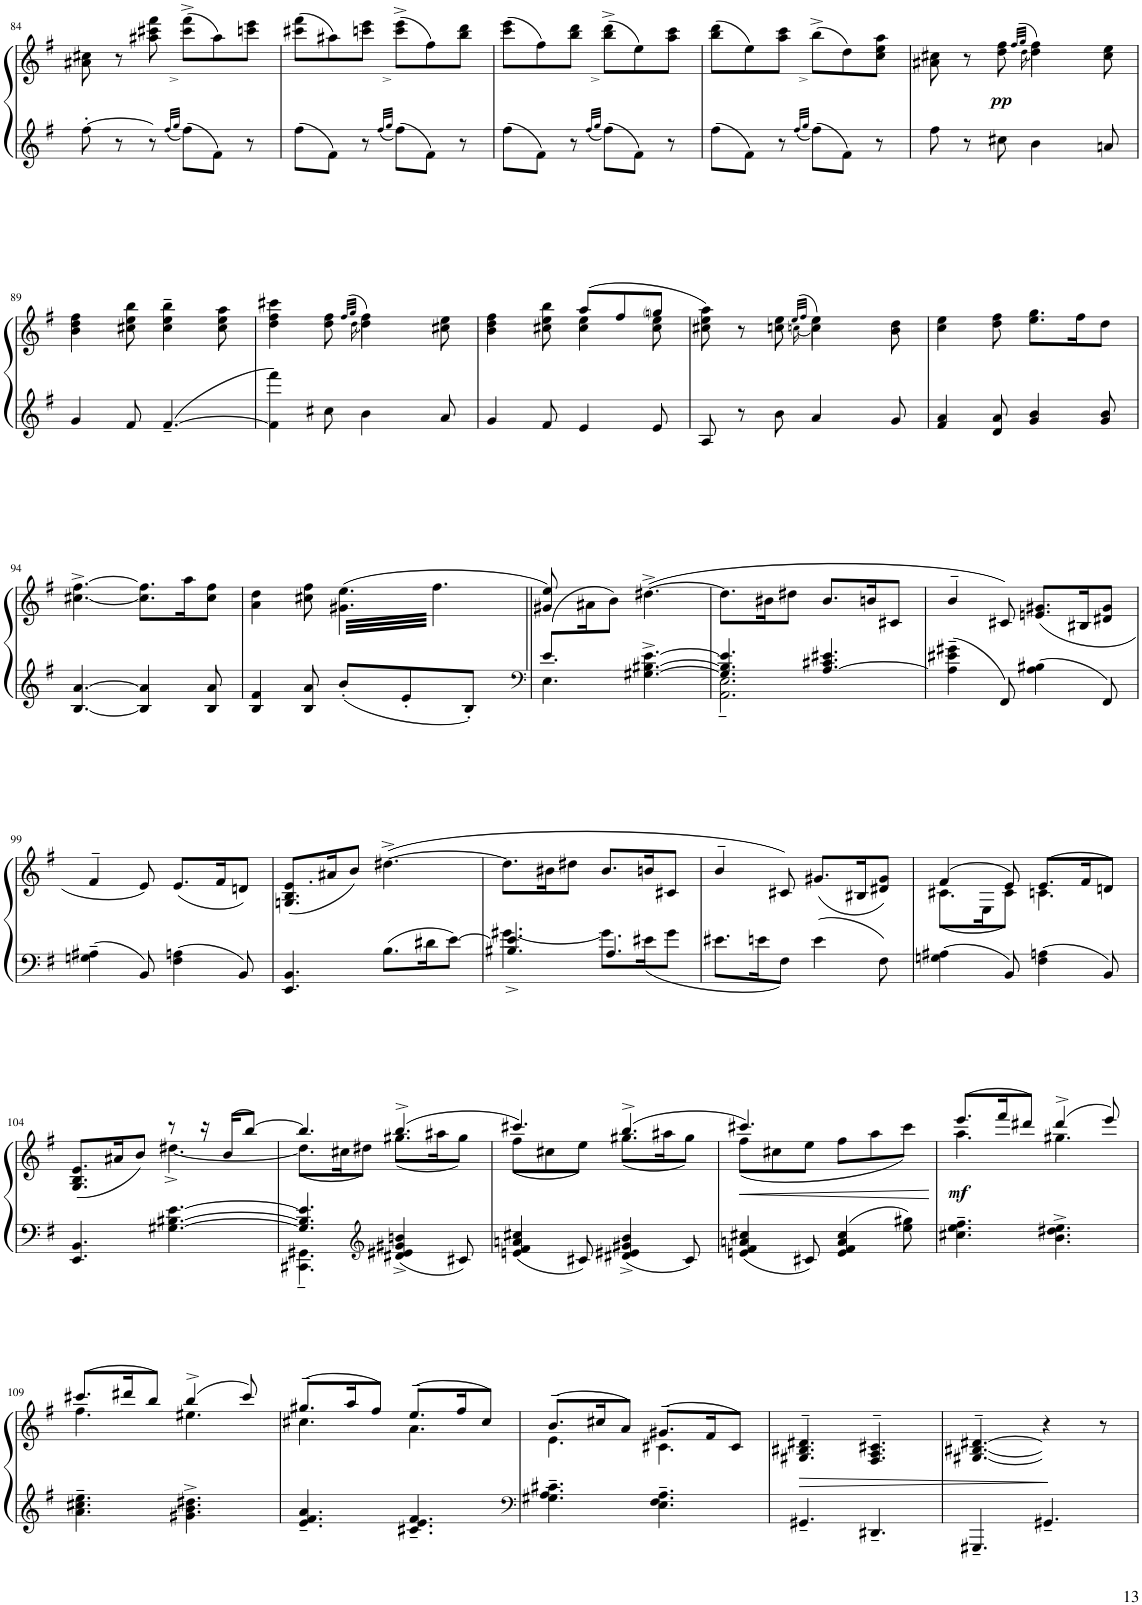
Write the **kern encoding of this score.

**kern	**kern	**dynam
*part1	*part1	*part1
*staff2	*staff1	*staff1/2
*I"Piano	*	*
*I'Pno.	*	*
!!LO:PB:g=z
*clefG2	*clefG2	*
*k[f#]	*k[f#]	*
*M6/8	*M6/8	*
=84	=84	=84
*^	*	*
[8ff#'>\	4ryy	8a#X\ 8cc#X\	.
8r	.	8r	.
8r	8ff#]	8aa#X\ 8ccc#X\ 8fff#\	.
.	(32qff#^>/LLL	.	.
.	32qgg/JJJ	.	.
8ff#\L	16ff#	8ccc#\^ 8fff#\^L	.
.	8.ryy	.	.
8f#\J	.	8aa#\	.
8r	8ryy	8cccn\ 8eee\J	.
=85	=85	=85	=85
8ff#\L	4.ryy	8ccc#X\ 8fff#\L	.
8f#\J	.	8aa#X\)	.
8r	.	8cccn\ 8eee\J	.
.	(32qff#^>/LLL	.	.
.	32qgg/JJJ	.	.
8ff#\L	16ff#	(8ccc\^ 8eee\^L	.
.	8.ryy	.	.
8f#\J	.	8ff#\)	.
8r	8ryy	8bb\ 8ddd\J	.
=86	=86	=86	=86
8ff#\L	4.ryy	8ccc\ 8eee\L	.
8f#\J	.	8ff#\)	.
8r	.	8bb\ 8ddd\J	.
.	(32qff#^>/LLL	.	.
.	32qgg/JJJ	.	.
8ff#\L	16ff#	(8bb\^ 8ddd\^L	.
.	8.ryy	.	.
8f#\J	.	8ee\)	.
8r	8ryy	8aa\ 8ccc\J	.
=87	=87	=87	=87
8ff#\L	4.ryy	8bb\ 8ddd\L	.
8f#\J	.	8ee\)	.
8r	.	8aa\ 8ccc\J	.
.	32qff#^>/LLL	.	.
.	32qgg/JJJ	.	.
8ff#\L	16ff#	(8bb^\L	.
.	8.ryy	.	.
8f#\J	.	8dd\)	.
8r	8ryy	8cc\ 8ee\ 8aa\J	.
*v	*v	*	*
=88	=88	=88
*	*^	*
*	*	*^	*
*	*	*	*^	*
8ff#\	8a#X\ 8cc#X\	4.ryy	4.ryy	4.ryy	.
8r	8r	.	.	.	.
!	!	!	!	!	!LO:DY:b
8cc#X\	8dd\ 8ff#\	.	.	.	pp
.	(32qff#/LLL	.	.	.	.
.	32qgg/JJJ	[16qdd\	.	.	.
4b\	4ff#\)	4dd\]	32ff#!LLL	4dd!	.
.	.	.	32gg!JJ	.	.
.	.	.	8.ff#!J	.	.
8an/	8cc#\ 8ee\	8ryy	8ryy	8ryy	.
*	*v	*v	*v	*v	*
!!LO:LB:g=z
=89	=89	=89
4g/	4b\ 4dd\ 4ff#\	.
8f#/	8cc#X\ 8ee\ 8bb\	.
[4.f#~/	4cc#\~ 4ee\~ 4bb\~	.
.	8cc#\ 8ee\ 8aa\	.
=90	=90	=90
*	*^	*
*	*	*^	*
*	*	*	*^	*
4f#\] 4fff#\	4dd\ 4ff#\ 4ccc#X\	4.ryy	4.ryy	4.ryy	.
8cc#X\	8dd\ 8ff#\	.	.	.	.
.	(32qff#/LLL	.	.	.	.
.	32qgg/JJJ	[16qdd\	.	.	.
4b\	4ff#\)	4dd\]	32ff#!LLL	4dd!	.
.	.	.	32gg!JJ	.	.
.	.	.	8.ff#!J	.	.
8a/	8cc#X\ 8ee\	8ryy	8ryy	8ryy	.
*	*	*v	*v	*v	*
=91	=91	=91	=91
4g/	4b\ 4dd\ 4ff#\	4.ryy	.
8f#/	8cc#X\ 8ee\ 8bb\	.	.
4e/	(8aa/L	4cc#\ 4ee\	.
.	8ff#/	.	.
8e/	8ggni/J	8cc#\ 8ee\	.
=92	=92	=92	=92
*	*^	*^	*
8A/	8cc#X\ 8ee\ 8aa\)	4.ryy	4.ryy	4.ryy	.
8r	8r	.	.	.	.
8b\	8ccn\ 8ee\	.	.	.	.
.	(32qee/LLL	.	.	.	.
.	32qff#/JJJ	[16qccn\	.	.	.
4a/	4ee\)	4cc\]	32ee!LLL	4cc!	.
.	.	.	32ff#!JJ	.	.
.	.	.	8.ee!J	.	.
8g/	8b\ 8dd\	8ryy	8ryy	8ryy	.
*	*v	*v	*v	*v	*
=93	=93	=93
4f#/ 4a/	4cc\ 4ee\	.
8d/ 8a/	8dd\ 8ff#\	.
4g/ 4b/	8.ee\ 8.gg\L	.
.	16ff#\K	.
8g/ 8b/	8dd\J	.
!!LO:LB:g=z
=94	=94	=94
[4.B/ [4.a/	[4.cc#X\^ [4.ff#\^	.
4B/] 4a/]	8.cc#\] 8.ff#\]L	.
.	16aa\K	.
8B/ 8a/	8cc#\ 8ff#\J	.
=95	=95	=95
*	*^	*
4B/ 4f#/	4a\ 4dd\	4.ryy	.
8B/ 8a/	8cc#X\ 8ff#\	.	.
8b'/L	(12..g#X\@@64@@ 12..ee\@@64@@	32g#! 32ee!LLL	.
.	.	32ff#!	.
.	.	32g#! 32ee!	.
.	.	32ff#!	.
8e'/	.	32g#! 32ee!	.
.	.	32ff#!	.
.	[16ff#@@32@@\	32g#! 32ee!	.
.	.	32ff#!	.
8B'/J	8ff#@@32@@\]	32g#! 32ee!	.
.	.	32ff#!	.
.	.	32g#! 32ee!	.
.	.	32ff#!JJJ	.
=96||	=96||	=96||	=96||
*clefF4	*	*	*
*^	*	*	*
(8.e/L	4.E\	8g#X/ 8ee/)	8.ryy	.
.	.	8ryy	.	.
2ryy	.	.	16a#X\K	.
.	.	8ryy	8b\J)	.
.	[4.G#X\^ [4.B#X\^ [4.e\^	([4.dd#X^>\	4.ryy	.
16ryy	.	.	.	.
*	*	*v	*v	*
=97	=97	=97	=97
4.G#/] 4.B#/] 4.e/]	2.AA\~ 2.E\~	8.dd#\L]	.
.	.	16b#X\K	.
.	.	8dd#X\J	.
[4.A/ 4.c#X/ 4.e#X/	.	8.b#/L	.
.	.	16bn/K	.
.	.	8c#X/J	.
*v	*v	*	*
=98	=98	=98
4A\]~ 4e#X\~ 4g#X\~	4b~>/	.
8FF#/	8c#X/)	.
4A\ 4B#X\	(8.en/ 8.g#X/L	.
.	16B#X/K	.
8FF#/	8d#X/ 8g#/J	.
!!LO:LB:g=z
=99	=99	=99
4Gn\~ 4A#X\~	4f#~>/	.
8BB/	8e/)	.
4F#\ 4An\	(8.e/L	.
.	16f#/K	.
8BB/	8dn/J)	.
=100	=100	=100
4.EE/ 4.BB/	(8.Gn/ 8.B/ 8.e/L	.
.	16a#X/K	.
.	8b/J)	.
8.B\L	([4.dd#X^\	.
16d#X\K	.	.
[8e\J	.	.
=101	=101	=101
*^	*	*
4.B#X/^< 4.e/]^<	[4.g#X\	8.dd#\L]	.
.	.	16b#X\K	.
.	.	8dd#X\J	.
4.A/	8.g#\L]	8.b#/L	.
.	16e#X\K	16bn/K	.
.	8g#\J	8c#X/J	.
*v	*v	*	*
=102	=102	=102
8.e#X\L	4b~>/	.
16en\K	.	.
8F#\J	8c#X/)	.
4e\	(8.g#X/L	.
.	16B#X/K	.
8F#\	8d#X/ 8g#/J)	.
=103	=103	=103
*	*^	*
4Gn\ 4A#X\	(4f#/	(8.c#X\L	.
.	.	16E\K	.
8BB/	8e/)	8c#\J)	.
4F#\ 4An\	(8.e/L	4.cn\	.
.	16f#/K	.	.
8BB/	8dn/J)	.	.
!!LO:LB:g=z	!!
=104	=104	=104	=104
4.EE/ 4.BB/	(8.G/ 8.B/ 8.e/L	4.ryy	.
.	16a#X/K	.	.
.	8b/J)	.	.
[4.G#X\ [4.B#X\ [4.e\	8r	[4.dd#X^\	.
.	16r	.	.
.	(16b/KL	.	.
.	[8bb/J)	.	.
=105	=105	=105	=105
*^	*	*	*
4.G#/] 4.B#/] 4.e/]	4.CC#X\~ 4.GG#X\~	4.bb/]	(8.dd#\L]	.
.	.	.	16cc#X\K	.
.	.	.	8dd#X\J)	.
*clefG2	*	*	*	*
4d#X/^< 4e#X/^< 4g#X/^< 4bn/^<	4.ryy	(4.bb^/	(8.gg#X\L	.
.	.	.	16aa#X\K	.
8c#X/	.	.	8gg#\J)	.
*v	*v	*	*	*
=106	=106	=106	=106
4en/ 4f#/ 4an/ 4cc#X/	4.ccc#X/)	(8ff#\L	.
.	.	8cc#X\	.
8c#X/	.	8ee\J)	.
4d#X/^ 4e#X/^ 4g#X/^ 4b/^	(4.bb^/	(8.gg#X\L	.
.	.	16aa#X\K	.
8c#/	.	8gg#\J)	.
=107	=107	=107	=107
!	!	!	!LO:HP:b
4en/ 4f#/ 4an/ 4cc#X/	4.ccc#X/)	(8ff#\L	<
.	.	8cc#X\	.
8c#X/	.	8ee\J	.
4e/ 4f#/ 4a/ 4cc#/	4.ryy	8ff#\L	.
.	.	8aa\	.
8ee\ 8gg#X\	.	8ccc#\J)	.
=108	=108	=108	=108
!	!	!	!LO:DY:b
4.cc#X\~ 4.ee\~ 4.ff#\~	(8.eee/L	4.aa\	mf
.	16fff#/K	.	.
.	8ddd#X/J)	.	.
4.b\^ 4.dd#X\^ 4.ee\^	(4ddd#^/	4.gg#X\	.
.	8eee/)	.	.
!!LO:LB:g=z	!!
=109	=109	=109	=109
4.a\~ 4.cc#X\~ 4.ee\~	(8.ccc#X/L	4.ff#\	.
.	16ddd#X/K	.	.
.	8bb/J)	.	.
4.g#X\^ 4.b\^ 4.dd#X\^	(4bb^/	4.ee#X\	.
.	8ccc#/)	.	.
=110	=110	=110	=110
4.e/~ 4.f#/~ 4.a/~	(8.gg#X~/L	4.cc#X\	.
.	16aa/K	.	.
.	8ff#/J)	.	.
4.c#X/~ 4.e/~ 4.f#/~	(8.ee~/L	4.a\	.
.	16ff#/K	.	.
.	8cc#/J)	.	.
=111	=111	=111	=111
*clefF4	*	*	*
4.G#X\~ 4.A\~ 4.c#X\~	(8.b~/L	4.e\	.
.	16cc#X/K	.	.
.	8a/J)	.	.
4.E\~ 4.F#\~ 4.A\~	(8.g#X~/L	4.c#X\	.
.	16f#/K	.	.
.	8c#/J)	.	.
*	*v	*v	*
=112	=112	=112
4.GG#X~/	4.G#X/~> 4.B#X/~> 4.d#X/~>	.
4.DD#X~/	4.F#/~> 4.A/~> 4.c#X/~>	.
=113	=113	=113
*	*^	*
4.GGG#X~/	[4.G#X/~> [4.B#X/~> [4.d#X/~>	4.ryy	.
4.GG#X~/	4r	4.G#] 4.B#] 4.d#]	[
.	8r	.	.
*	*v	*v	*
=	=	=
*-	*-	*-
